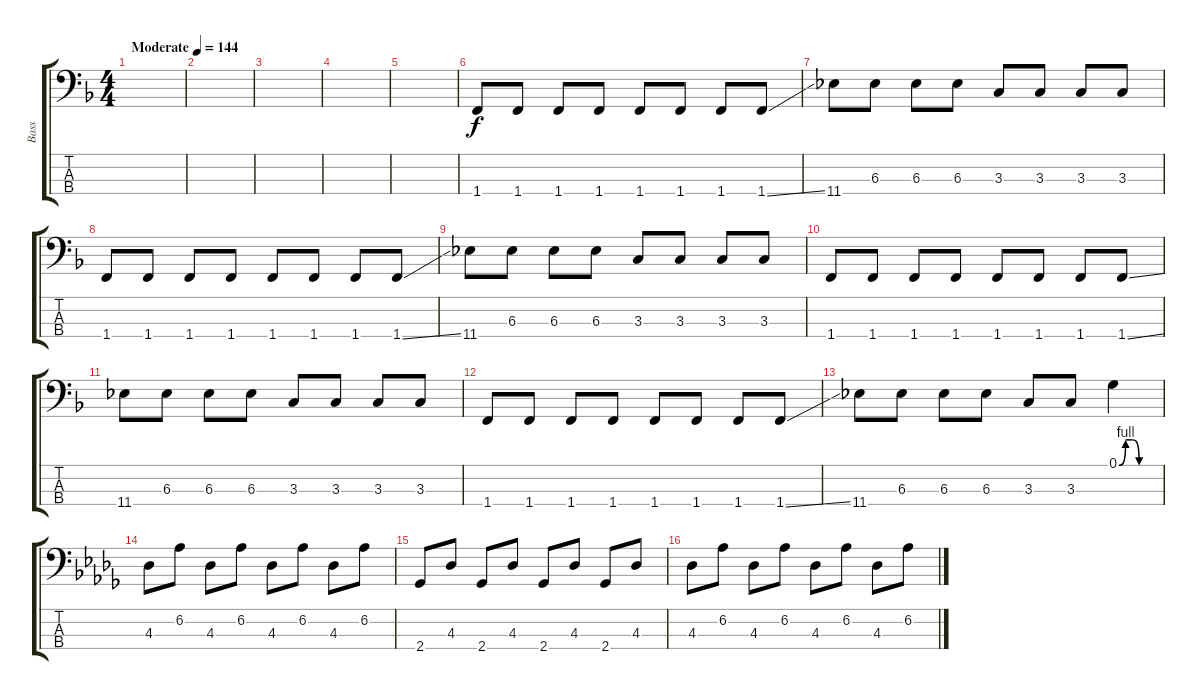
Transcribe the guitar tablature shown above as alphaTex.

\track ("Bass" "Bass") {instrument electricbasspick}
\staff {score tabs}
\tuning (G2 D2 A1 E1) {hide}
\ts (4 4)
\tempo (144 "Moderate")
\clef f4
\ks f
|
|
|
|
|
1.4.8 1.4.8 1.4.8 1.4.8 1.4.8 1.4.8 1.4.8 1.4{ss}.8 |
11.4.8 6.3.8 6.3.8 6.3.8 3.3.8 3.3.8 3.3.8 3.3.8 |
1.4.8 1.4.8 1.4.8 1.4.8 1.4.8 1.4.8 1.4.8 1.4{ss}.8 |
11.4.8 6.3.8 6.3.8 6.3.8 3.3.8 3.3.8 3.3.8 3.3.8 |
1.4.8 1.4.8 1.4.8 1.4.8 1.4.8 1.4.8 1.4.8 1.4{ss}.8 |
11.4.8 6.3.8 6.3.8 6.3.8 3.3.8 3.3.8 3.3.8 3.3.8 |
1.4.8 1.4.8 1.4.8 1.4.8 1.4.8 1.4.8 1.4.8 1.4{ss}.8 |
11.4.8 6.3.8 6.3.8 6.3.8 3.3.8 3.3.8 0.1{be (custom 0 0 10 4 20 4 30 0 60 0)}.4 |
\ks db
4.3.8 6.2.8 4.3.8 6.2.8 4.3.8 6.2.8 4.3.8 6.2.8 |
2.4.8 4.3.8 2.4.8 4.3.8 2.4.8 4.3.8 2.4.8 4.3.8 |
4.3.8 6.2.8 4.3.8 6.2.8 4.3.8 6.2.8 4.3.8 6.2.8
